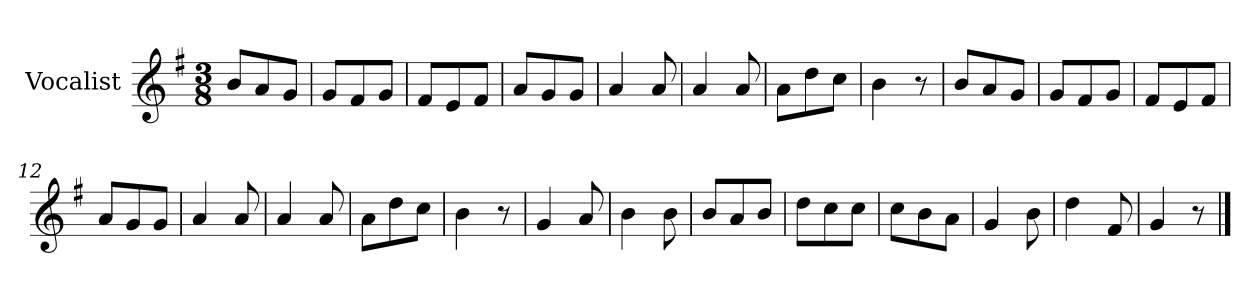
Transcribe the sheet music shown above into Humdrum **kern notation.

**kern
*part1
*staff1
*I"Vocalist
*k[f#]
*G:
*M3/8
=1
8bL
8a
8gJ
=2
8gL
8f#
8gJ
=3
8f#L
8e
8f#J
=4
8aL
8g
8gJ
=5
4a
8a
=6
4a
8a
=7
8aL
8dd
8ccJ
=8
4b
8r
=9
8bL
8a
8gJ
=10
8gL
8f#
8gJ
=11
8f#L
8e
8f#J
=12
8aL
8g
8gJ
=13
4a
8a
=14
4a
8a
=15
8aL
8dd
8ccJ
=16
4b
8r
=17
4g
8a
=18
4b
8b
=19
8bL
8a
8bJ
=20
8ddL
8cc
8ccJ
=21
8ccL
8b
8aJ
=22
4g
8b
=23
4dd
8f#
=24
4g
8r
==
*-
